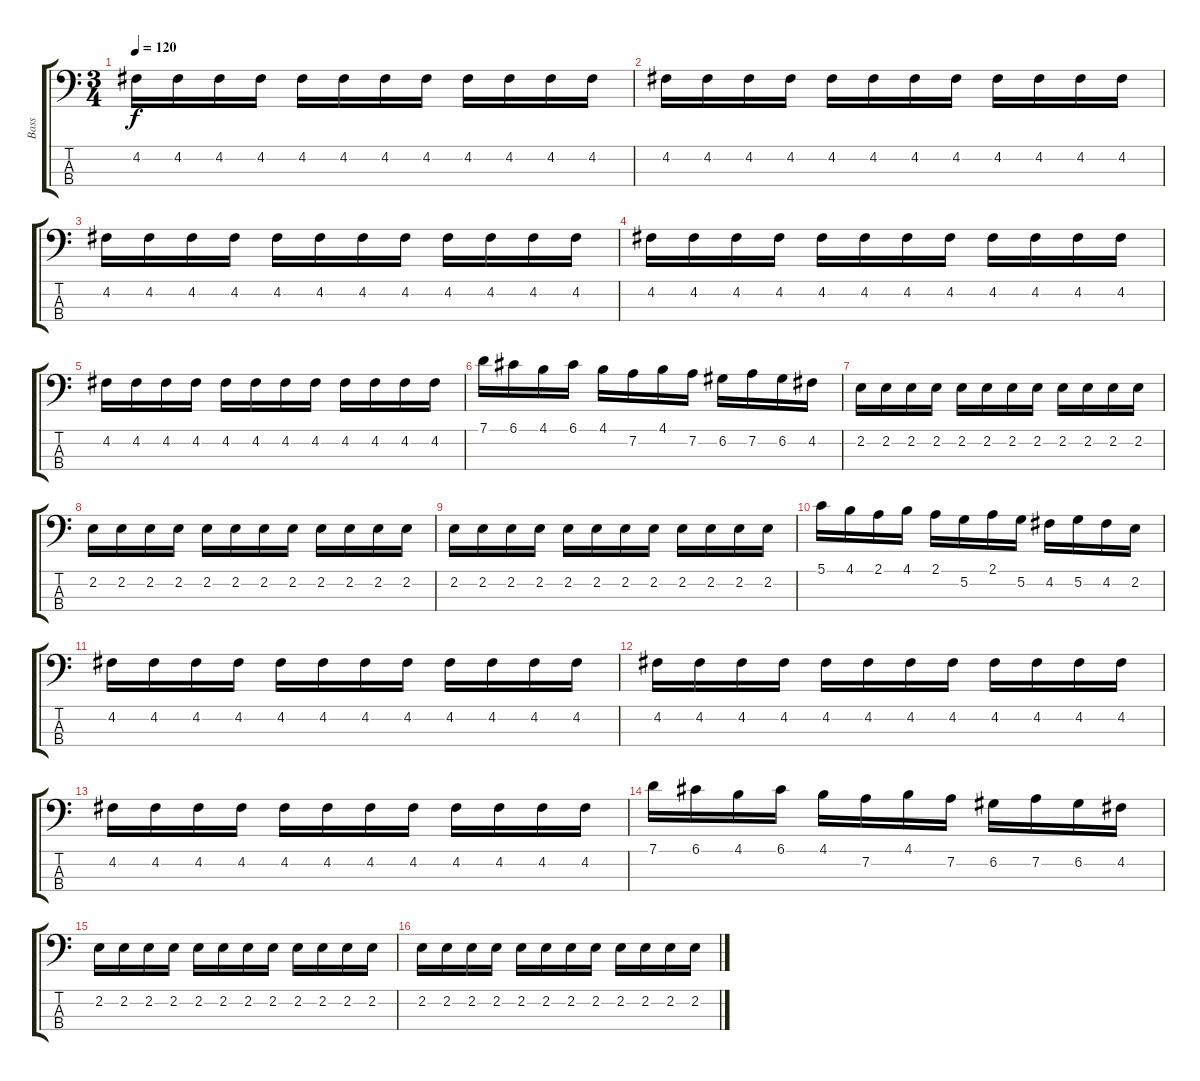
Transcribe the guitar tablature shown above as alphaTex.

\track ("Bass" "Bass") {instrument electricbassfinger}
\staff {score tabs}
\tuning (G2 D2 A1 E1) {hide}
\ts (3 4)
\tempo 120
\clef f4
\ks c
4.2.16{dy f} 4.2.16 4.2.16 4.2.16 4.2.16 4.2.16 4.2.16 4.2.16 4.2.16 4.2.16 4.2.16 4.2.16 |
4.2.16 4.2.16 4.2.16 4.2.16 4.2.16 4.2.16 4.2.16 4.2.16 4.2.16 4.2.16 4.2.16 4.2.16 |
4.2.16 4.2.16 4.2.16 4.2.16 4.2.16 4.2.16 4.2.16 4.2.16 4.2.16 4.2.16 4.2.16 4.2.16 |
4.2.16 4.2.16 4.2.16 4.2.16 4.2.16 4.2.16 4.2.16 4.2.16 4.2.16 4.2.16 4.2.16 4.2.16 |
4.2.16 4.2.16 4.2.16 4.2.16 4.2.16 4.2.16 4.2.16 4.2.16 4.2.16 4.2.16 4.2.16 4.2.16 |
7.1.16 6.1.16 4.1.16 6.1.16 4.1.16 7.2.16 4.1.16 7.2.16 6.2.16 7.2.16 6.2.16 4.2.16 |
2.2.16 2.2.16 2.2.16 2.2.16 2.2.16 2.2.16 2.2.16 2.2.16 2.2.16 2.2.16 2.2.16 2.2.16 |
2.2.16 2.2.16 2.2.16 2.2.16 2.2.16 2.2.16 2.2.16 2.2.16 2.2.16 2.2.16 2.2.16 2.2.16 |
2.2.16 2.2.16 2.2.16 2.2.16 2.2.16 2.2.16 2.2.16 2.2.16 2.2.16 2.2.16 2.2.16 2.2.16 |
5.1.16 4.1.16 2.1.16 4.1.16 2.1.16 5.2.16 2.1.16 5.2.16 4.2.16 5.2.16 4.2.16 2.2.16 |
4.2.16 4.2.16 4.2.16 4.2.16 4.2.16 4.2.16 4.2.16 4.2.16 4.2.16 4.2.16 4.2.16 4.2.16 |
4.2.16 4.2.16 4.2.16 4.2.16 4.2.16 4.2.16 4.2.16 4.2.16 4.2.16 4.2.16 4.2.16 4.2.16 |
4.2.16 4.2.16 4.2.16 4.2.16 4.2.16 4.2.16 4.2.16 4.2.16 4.2.16 4.2.16 4.2.16 4.2.16 |
7.1.16 6.1.16 4.1.16 6.1.16 4.1.16 7.2.16 4.1.16 7.2.16 6.2.16 7.2.16 6.2.16 4.2.16 |
2.2.16 2.2.16 2.2.16 2.2.16 2.2.16 2.2.16 2.2.16 2.2.16 2.2.16 2.2.16 2.2.16 2.2.16 |
2.2.16 2.2.16 2.2.16 2.2.16 2.2.16 2.2.16 2.2.16 2.2.16 2.2.16 2.2.16 2.2.16 2.2.16
